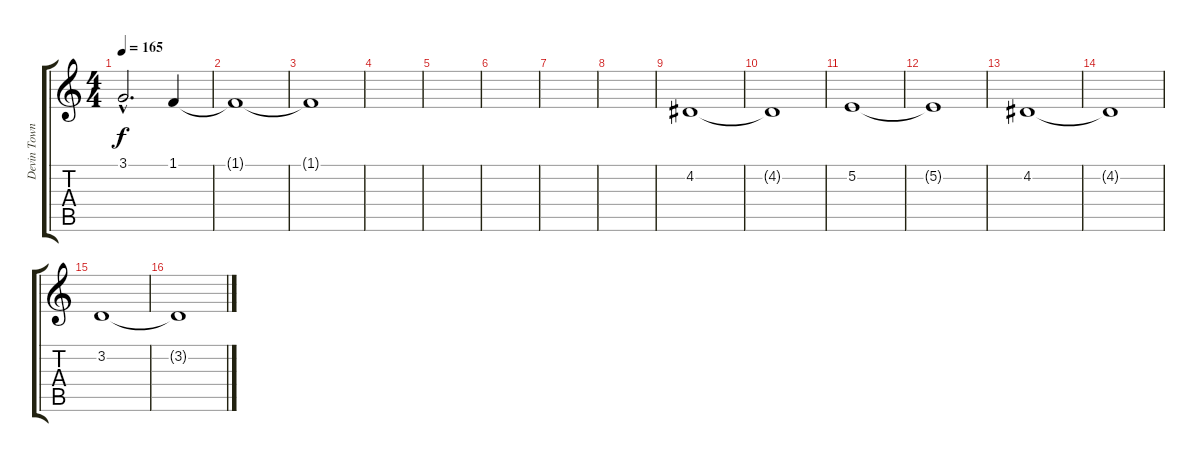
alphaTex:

\track ("Devin Townsend (Vocals)" "Devin Town") {instrument englishhorn}
\staff {score tabs}
\tuning (E4 B3 G3 D3 A2 E2) {hide}
\ts (4 4)
\tempo 165
\clef g2
\ks c
3.1{hac}.2{d dy f} 1.1.4 |
1.1{t}.1 |
1.1{t}.1 |
|
|
|
|
|
4.2.1 |
4.2{t}.1 |
5.2.1 |
5.2{t}.1 |
4.2.1 |
4.2{t}.1 |
3.2.1 |
3.2{t}.1
